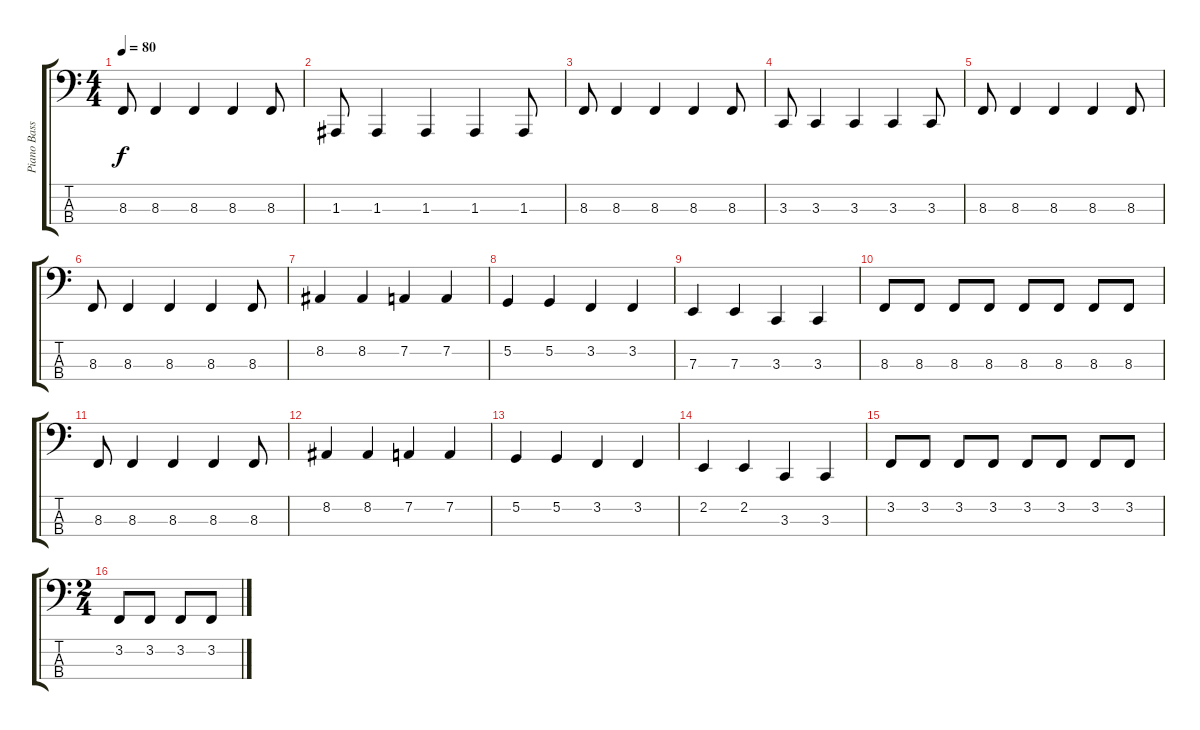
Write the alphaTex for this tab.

\track ("Piano Bass" "Piano Bass") {instrument brightacousticpiano}
\staff {score tabs}
\tuning (G2 D2 A1 E1) {hide}
\ts (4 4)
\tempo 80
\clef f4
\ks c
8.3.8{dy f} 8.3.4 8.3.4 8.3.4 8.3.8 |
1.3.8 1.3.4 1.3.4 1.3.4 1.3.8 |
8.3.8 8.3.4 8.3.4 8.3.4 8.3.8 |
3.3.8 3.3.4 3.3.4 3.3.4 3.3.8 |
8.3.8 8.3.4 8.3.4 8.3.4 8.3.8 |
8.3.8 8.3.4 8.3.4 8.3.4 8.3.8 |
8.2.4 8.2.4 7.2.4 7.2.4 |
5.2.4 5.2.4 3.2.4 3.2.4 |
7.3.4 7.3.4 3.3.4 3.3.4 |
8.3.8 8.3.8 8.3.8 8.3.8 8.3.8 8.3.8 8.3.8 8.3.8 |
8.3.8 8.3.4 8.3.4 8.3.4 8.3.8 |
8.2.4 8.2.4 7.2.4 7.2.4 |
5.2.4 5.2.4 3.2.4 3.2.4 |
2.2.4 2.2.4 3.3.4 3.3.4 |
3.2.8 3.2.8 3.2.8 3.2.8 3.2.8 3.2.8 3.2.8 3.2.8 |
\ts (2 4)
3.2.8 3.2.8 3.2.8 3.2.8
